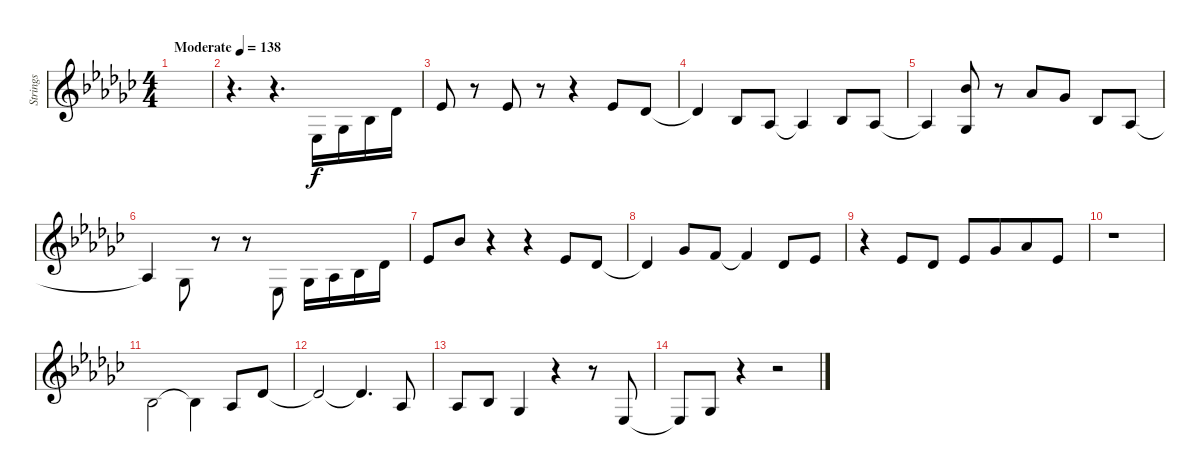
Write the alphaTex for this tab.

\track ("Strings" "Strings") {instrument tremolostrings}
\staff {score}
\tuning (E4 B3 G3 D3 A2 E2) {hide}
\ts (4 4)
\tempo (138 "Moderate")
\clef g2
\ks gb
|
r.4{d} r.4{d} 1.4.16{beam Down} 4.4.16{beam Down} 3.3.16{beam Down} 2.2.16{beam Down} |
4.2.8 r.8 4.2.8 r.8 r.4 4.2.8 2.2.8 |
2.2{t}.4 3.3.8 1.3.8 1.3{t}.4 3.3.8 1.3.8 |
1.3{t}.4 (6.1 4.4).8 r.8 4.1.8 2.1.8 3.3.8 1.3.8 |
1.3{t}.4 4.4.8{beam Down} r.8 r.8 1.4.8{beam Down} 4.4.16{beam Down} 1.3.16{beam Down} 3.3.16{beam Down} 2.2.16{beam Down} |
8.3.8 6.1.8 r.4 r.4 4.2.8 2.2.8 |
2.2{t}.4 2.1.8 1.1.8 1.1{t}.4 2.2.8 4.2.8 |
r.4 4.2.8{beam Up} 2.2.8{beam Up} 4.2.8{beam Up} 2.1.8{beam Up beam merge} 4.1.8{beam Up} 4.2.8{beam Up} |
r.1 |
3.3.2{beam Down} 3.3{t}.4{beam Down} 1.3.8 2.2.8 |
2.2{t}.2 2.2{t}.4{d} 1.3.8 |
1.3.8 3.3.8 4.4.4 r.4 r.8 1.4.8 |
1.4{t}.8 4.4.8 r.4 r.2
